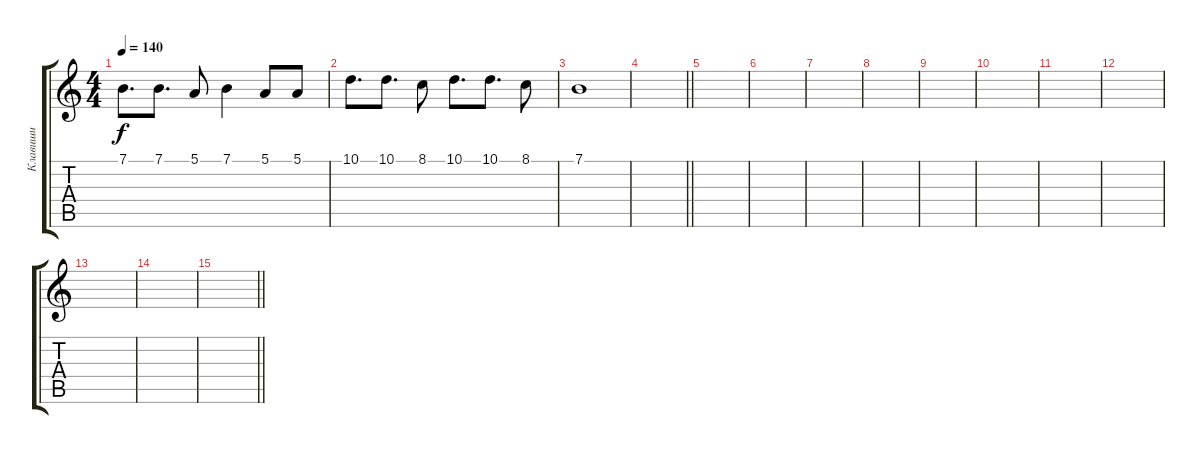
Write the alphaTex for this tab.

\track ("Клавиши" "Клавиши") {instrument fx7echoes}
\staff {score tabs}
\tuning (E4 B3 G3 D3 A2 E2) {hide}
\ts (4 4)
\tempo 140
\clef g2
\ks c
7.1.8{d dy f} 7.1.8{d} 5.1.8 7.1.4 5.1.8 5.1.8 |
10.1.8{d} 10.1.8{d} 8.1.8 10.1.8{d} 10.1.8{d} 8.1.8 |
7.1.1 |
\barLineRight lightlight
|
|
|
|
|
|
|
|
|
|
|
\barLineRight lightlight
